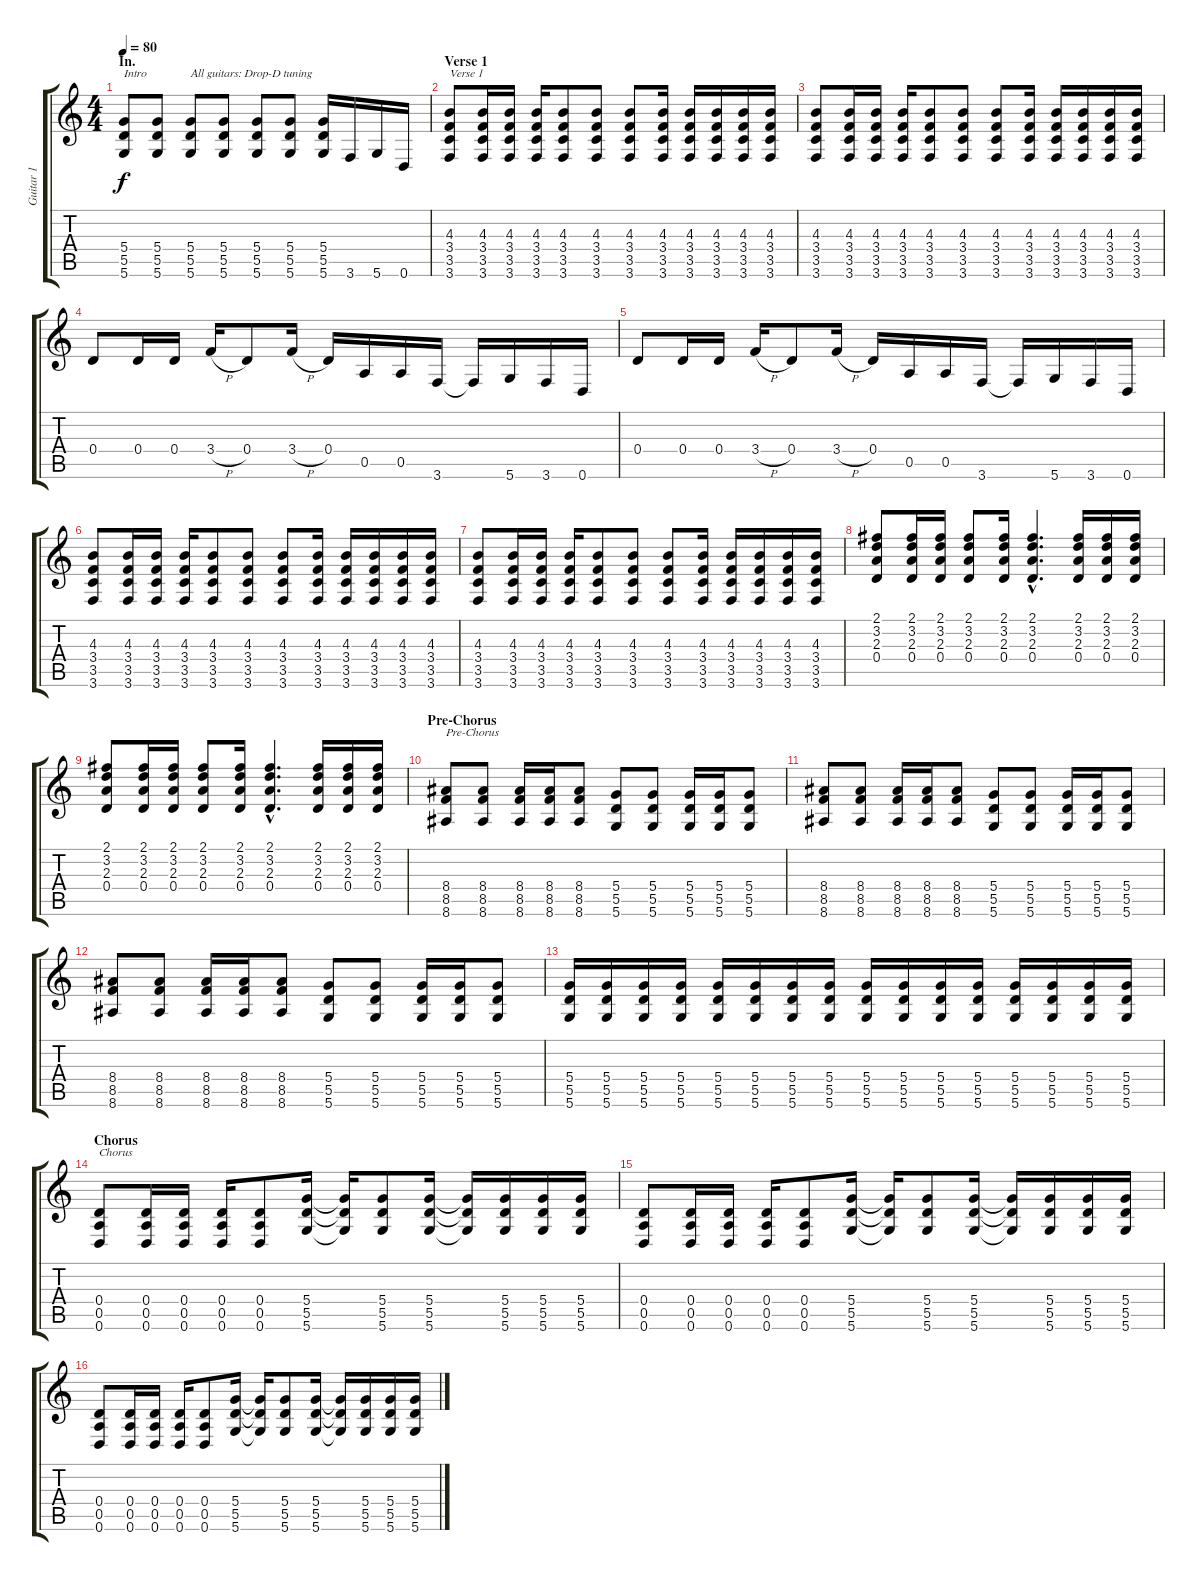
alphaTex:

\track ("Guitar 1" "Guitar 1") {instrument overdrivenguitar}
\staff {score tabs}
\tuning (E4 B3 G3 D3 A2 D2) {hide}
\ts (4 4)
\section ("" "In.")
\tempo 80
\clef g2
\ks c
(5.4 5.5 5.6).8{txt "Intro" dy f instrument overdrivenguitar} (5.4 5.5 5.6).8 (5.4 5.5 5.6).8{txt "All guitars: Drop-D tuning"} (5.4 5.5 5.6).8 (5.4 5.5 5.6).8 (5.4 5.5 5.6).8 (5.4 5.5 5.6).16 3.6.16 5.6.16 0.6.16 |
\section ("" "Verse 1")
(4.3 3.4 3.5 3.6).8{txt "Verse 1"} (4.3 3.4 3.5 3.6).16 (4.3 3.4 3.5 3.6).16 (4.3 3.4 3.5 3.6).16 (4.3 3.4 3.5 3.6).8 (4.3 3.4 3.5 3.6).8 (4.3 3.4 3.5 3.6).8 (4.3 3.4 3.5 3.6).16 (4.3 3.4 3.5 3.6).16 (4.3 3.4 3.5 3.6).16 (4.3 3.4 3.5 3.6).16 (4.3 3.4 3.5 3.6).16 |
(4.3 3.4 3.5 3.6).8 (4.3 3.4 3.5 3.6).16 (4.3 3.4 3.5 3.6).16 (4.3 3.4 3.5 3.6).16 (4.3 3.4 3.5 3.6).8 (4.3 3.4 3.5 3.6).8 (4.3 3.4 3.5 3.6).8 (4.3 3.4 3.5 3.6).16 (4.3 3.4 3.5 3.6).16 (4.3 3.4 3.5 3.6).16 (4.3 3.4 3.5 3.6).16 (4.3 3.4 3.5 3.6).16 |
0.4.8 0.4.16 0.4.16 3.4{h}.16 0.4.8 3.4{h}.16 0.4.16 0.5.16 0.5.16 3.6.16 3.6{t}.16 5.6.16 3.6.16 0.6.16 |
0.4.8 0.4.16 0.4.16 3.4{h}.16 0.4.8 3.4{h}.16 0.4.16 0.5.16 0.5.16 3.6.16 3.6{t}.16 5.6.16 3.6.16 0.6.16 |
(4.3 3.4 3.5 3.6).8 (4.3 3.4 3.5 3.6).16 (4.3 3.4 3.5 3.6).16 (4.3 3.4 3.5 3.6).16 (4.3 3.4 3.5 3.6).8 (4.3 3.4 3.5 3.6).8 (4.3 3.4 3.5 3.6).8 (4.3 3.4 3.5 3.6).16 (4.3 3.4 3.5 3.6).16 (4.3 3.4 3.5 3.6).16 (4.3 3.4 3.5 3.6).16 (4.3 3.4 3.5 3.6).16 |
(4.3 3.4 3.5 3.6).8 (4.3 3.4 3.5 3.6).16 (4.3 3.4 3.5 3.6).16 (4.3 3.4 3.5 3.6).16 (4.3 3.4 3.5 3.6).8 (4.3 3.4 3.5 3.6).8 (4.3 3.4 3.5 3.6).8 (4.3 3.4 3.5 3.6).16 (4.3 3.4 3.5 3.6).16 (4.3 3.4 3.5 3.6).16 (4.3 3.4 3.5 3.6).16 (4.3 3.4 3.5 3.6).16 |
(2.1 3.2 2.3 0.4).8 (2.1 3.2 2.3 0.4).16 (2.1 3.2 2.3 0.4).16 (2.1 3.2 2.3 0.4).8 (2.1 3.2 2.3 0.4).16 (2.1{hac} 3.2{hac} 2.3{hac} 0.4{hac}).4{d} (2.1 3.2 2.3 0.4).16 (2.1 3.2 2.3 0.4).16 (2.1 3.2 2.3 0.4).16 |
(2.1 3.2 2.3 0.4).8 (2.1 3.2 2.3 0.4).16 (2.1 3.2 2.3 0.4).16 (2.1 3.2 2.3 0.4).8 (2.1 3.2 2.3 0.4).16 (2.1{hac} 3.2{hac} 2.3{hac} 0.4{hac}).4{d} (2.1 3.2 2.3 0.4).16 (2.1 3.2 2.3 0.4).16 (2.1 3.2 2.3 0.4).16 |
\section ("" "Pre-Chorus")
(8.4 8.5 8.6).8{txt "Pre-Chorus"} (8.4 8.5 8.6).8 (8.4 8.5 8.6).16 (8.4 8.5 8.6).16 (8.4 8.5 8.6).8 (5.4 5.5 5.6).8 (5.4 5.5 5.6).8 (5.4 5.5 5.6).16 (5.4 5.5 5.6).16 (5.4 5.5 5.6).8 |
(8.4 8.5 8.6).8 (8.4 8.5 8.6).8 (8.4 8.5 8.6).16 (8.4 8.5 8.6).16 (8.4 8.5 8.6).8 (5.4 5.5 5.6).8 (5.4 5.5 5.6).8 (5.4 5.5 5.6).16 (5.4 5.5 5.6).16 (5.4 5.5 5.6).8 |
(8.4 8.5 8.6).8 (8.4 8.5 8.6).8 (8.4 8.5 8.6).16 (8.4 8.5 8.6).16 (8.4 8.5 8.6).8 (5.4 5.5 5.6).8 (5.4 5.5 5.6).8 (5.4 5.5 5.6).16 (5.4 5.5 5.6).16 (5.4 5.5 5.6).8 |
(5.4 5.5 5.6).16 (5.4 5.5 5.6).16 (5.4 5.5 5.6).16 (5.4 5.5 5.6).16 (5.4 5.5 5.6).16 (5.4 5.5 5.6).16 (5.4 5.5 5.6).16 (5.4 5.5 5.6).16 (5.4 5.5 5.6).16 (5.4 5.5 5.6).16 (5.4 5.5 5.6).16 (5.4 5.5 5.6).16 (5.4 5.5 5.6).16 (5.4 5.5 5.6).16 (5.4 5.5 5.6).16 (5.4 5.5 5.6).16 |
\section ("" "Chorus")
(0.4 0.5 0.6).8{txt "Chorus"} (0.4 0.5 0.6).16 (0.4 0.5 0.6).16 (0.4 0.5 0.6).16 (0.4 0.5 0.6).8 (5.4 5.5 5.6).16 (5.4{t} 5.5{t} 5.6{t}).16 (5.4 5.5 5.6).8 (5.4 5.5 5.6).16 (5.4{t} 5.5{t} 5.6{t}).16 (5.4 5.5 5.6).16 (5.4 5.5 5.6).16 (5.4 5.5 5.6).16 |
(0.4 0.5 0.6).8 (0.4 0.5 0.6).16 (0.4 0.5 0.6).16 (0.4 0.5 0.6).16 (0.4 0.5 0.6).8 (5.4 5.5 5.6).16 (5.4{t} 5.5{t} 5.6{t}).16 (5.4 5.5 5.6).8 (5.4 5.5 5.6).16 (5.4{t} 5.5{t} 5.6{t}).16 (5.4 5.5 5.6).16 (5.4 5.5 5.6).16 (5.4 5.5 5.6).16 |
(0.4 0.5 0.6).8 (0.4 0.5 0.6).16 (0.4 0.5 0.6).16 (0.4 0.5 0.6).16 (0.4 0.5 0.6).8 (5.4 5.5 5.6).16 (5.4{t} 5.5{t} 5.6{t}).16 (5.4 5.5 5.6).8 (5.4 5.5 5.6).16 (5.4{t} 5.5{t} 5.6{t}).16 (5.4 5.5 5.6).16 (5.4 5.5 5.6).16 (5.4 5.5 5.6).16
